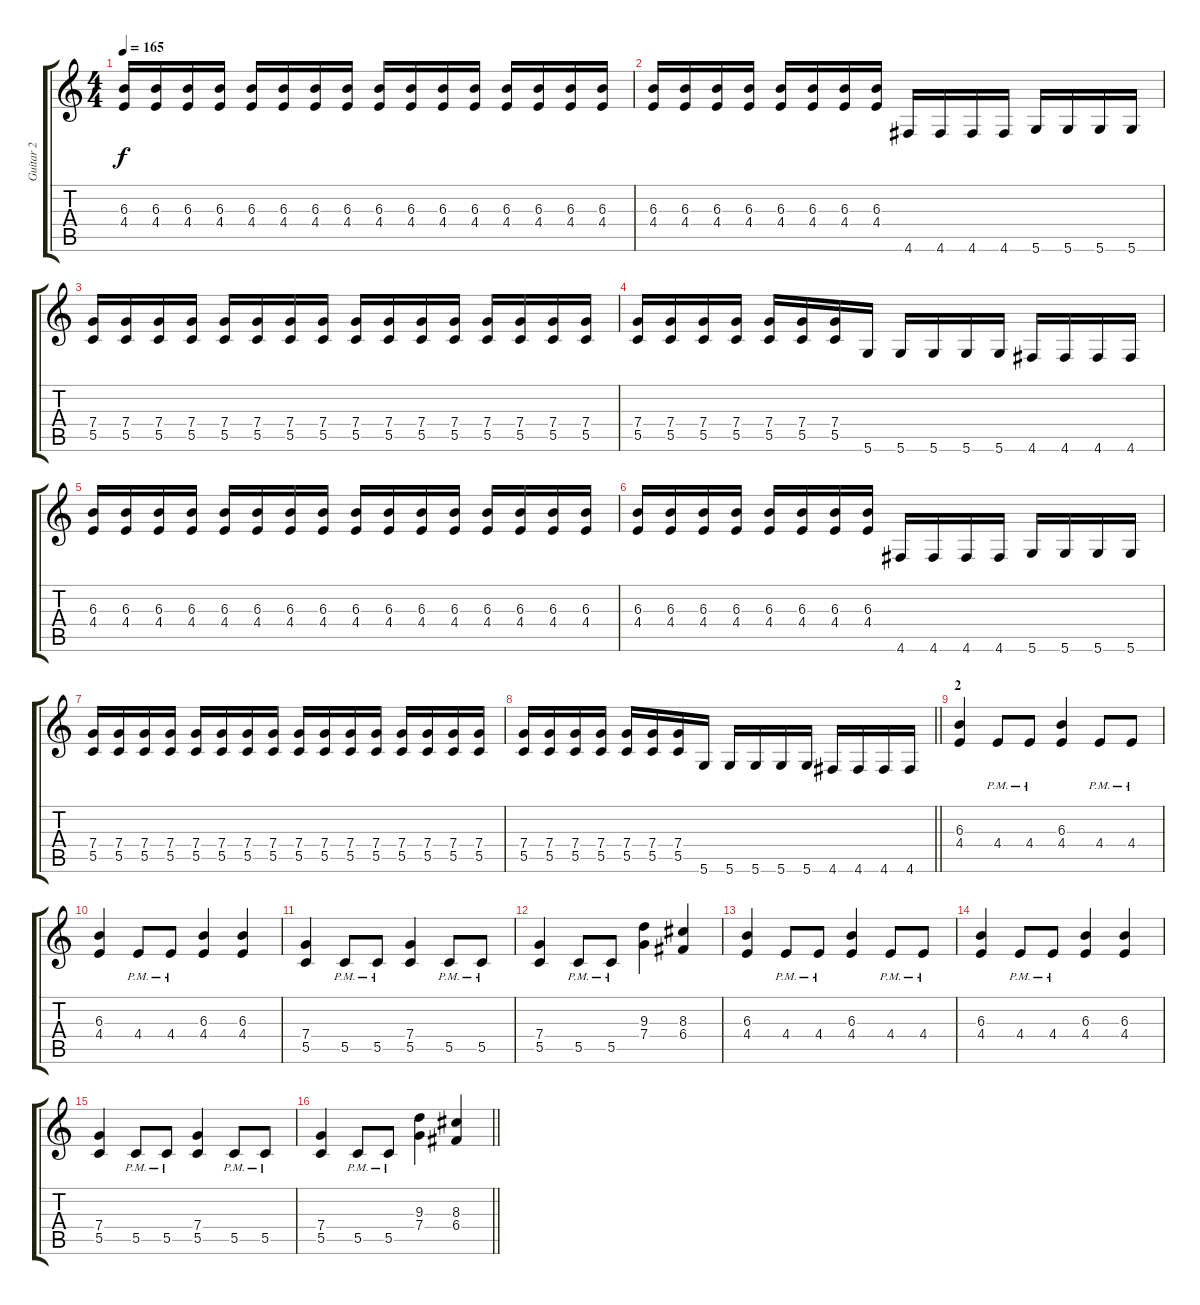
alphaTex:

\track ("Guitar 2" "Guitar 2") {instrument distortionguitar}
\staff {score tabs}
\tuning (D4 A3 F3 C3 G2 D2) {hide}
\ts (4 4)
\tempo 165
\clef g2
\ks c
(6.3 4.4).16{dy f} (6.3 4.4).16 (6.3 4.4).16 (6.3 4.4).16 (6.3 4.4).16 (6.3 4.4).16 (6.3 4.4).16 (6.3 4.4).16 (6.3 4.4).16 (6.3 4.4).16 (6.3 4.4).16 (6.3 4.4).16 (6.3 4.4).16 (6.3 4.4).16 (6.3 4.4).16 (6.3 4.4).16 |
(6.3 4.4).16 (6.3 4.4).16 (6.3 4.4).16 (6.3 4.4).16 (6.3 4.4).16 (6.3 4.4).16 (6.3 4.4).16 (6.3 4.4).16 4.6.16 4.6.16 4.6.16 4.6.16 5.6.16 5.6.16 5.6.16 5.6.16 |
(7.4 5.5).16 (7.4 5.5).16 (7.4 5.5).16 (7.4 5.5).16 (7.4 5.5).16 (7.4 5.5).16 (7.4 5.5).16 (7.4 5.5).16 (7.4 5.5).16 (7.4 5.5).16 (7.4 5.5).16 (7.4 5.5).16 (7.4 5.5).16 (7.4 5.5).16 (7.4 5.5).16 (7.4 5.5).16 |
(7.4 5.5).16 (7.4 5.5).16 (7.4 5.5).16 (7.4 5.5).16 (7.4 5.5).16 (7.4 5.5).16 (7.4 5.5).16 5.6.16 5.6.16 5.6.16 5.6.16 5.6.16 4.6.16 4.6.16 4.6.16 4.6.16 |
(6.3 4.4).16 (6.3 4.4).16 (6.3 4.4).16 (6.3 4.4).16 (6.3 4.4).16 (6.3 4.4).16 (6.3 4.4).16 (6.3 4.4).16 (6.3 4.4).16 (6.3 4.4).16 (6.3 4.4).16 (6.3 4.4).16 (6.3 4.4).16 (6.3 4.4).16 (6.3 4.4).16 (6.3 4.4).16 |
(6.3 4.4).16 (6.3 4.4).16 (6.3 4.4).16 (6.3 4.4).16 (6.3 4.4).16 (6.3 4.4).16 (6.3 4.4).16 (6.3 4.4).16 4.6.16 4.6.16 4.6.16 4.6.16 5.6.16 5.6.16 5.6.16 5.6.16 |
(7.4 5.5).16 (7.4 5.5).16 (7.4 5.5).16 (7.4 5.5).16 (7.4 5.5).16 (7.4 5.5).16 (7.4 5.5).16 (7.4 5.5).16 (7.4 5.5).16 (7.4 5.5).16 (7.4 5.5).16 (7.4 5.5).16 (7.4 5.5).16 (7.4 5.5).16 (7.4 5.5).16 (7.4 5.5).16 |
\barLineRight lightlight
(7.4 5.5).16 (7.4 5.5).16 (7.4 5.5).16 (7.4 5.5).16 (7.4 5.5).16 (7.4 5.5).16 (7.4 5.5).16 5.6.16 5.6.16 5.6.16 5.6.16 5.6.16 4.6.16 4.6.16 4.6.16 4.6.16 |
\section ("" "2")
(6.3 4.4).4 4.4{pm}.8 4.4{pm}.8 (6.3 4.4).4 4.4{pm}.8 4.4{pm}.8 |
(6.3 4.4).4 4.4{pm}.8 4.4{pm}.8 (6.3 4.4).4 (6.3 4.4).4 |
(7.4 5.5).4 5.5{pm}.8 5.5{pm}.8 (7.4 5.5).4 5.5{pm}.8 5.5{pm}.8 |
(7.4 5.5).4 5.5{pm}.8 5.5{pm}.8 (9.3 7.4).4 (8.3 6.4).4 |
(6.3 4.4).4 4.4{pm}.8 4.4{pm}.8 (6.3 4.4).4 4.4{pm}.8 4.4{pm}.8 |
(6.3 4.4).4 4.4{pm}.8 4.4{pm}.8 (6.3 4.4).4 (6.3 4.4).4 |
(7.4 5.5).4 5.5{pm}.8 5.5{pm}.8 (7.4 5.5).4 5.5{pm}.8 5.5{pm}.8 |
\barLineRight lightlight
(7.4 5.5).4 5.5{pm}.8 5.5{pm}.8 (9.3 7.4).4 (8.3 6.4).4
